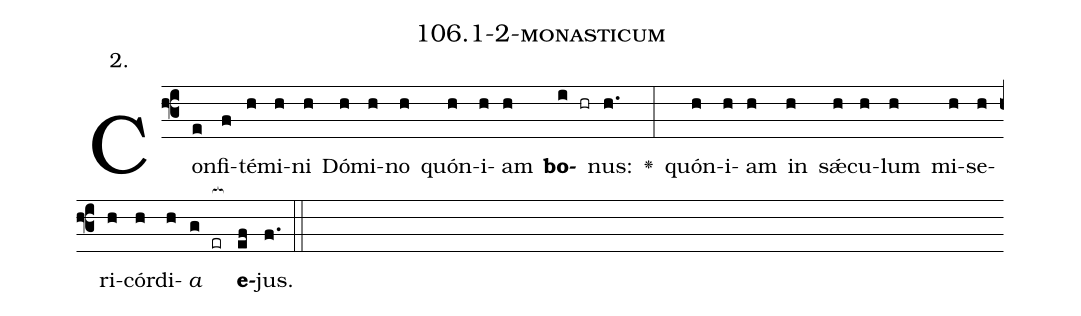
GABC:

name: 106.1-2-monasticum;
annotation: 2.;
%%
(f3)Con(e)fi(f)té(h)mi(h)ni(h) Dó(h)mi(h)no(h) quón(h)i(h)am(h) <b>bo</b>(i hr)nus:(h.) <v>\greheightstar</v>(:) quón(h)i(h)am(h) in(h) sǽ(h)cu(h)lum(h) mi(h)se(h)ri(h)cór(h)di(h)<i>a</i>(g er[ocb:1{]) <b>e</b>(ef[ocb:0}])jus.(f.) (::)


%E(h) u(h) o(h) u(g) a(ef) e.(f.) (::)
